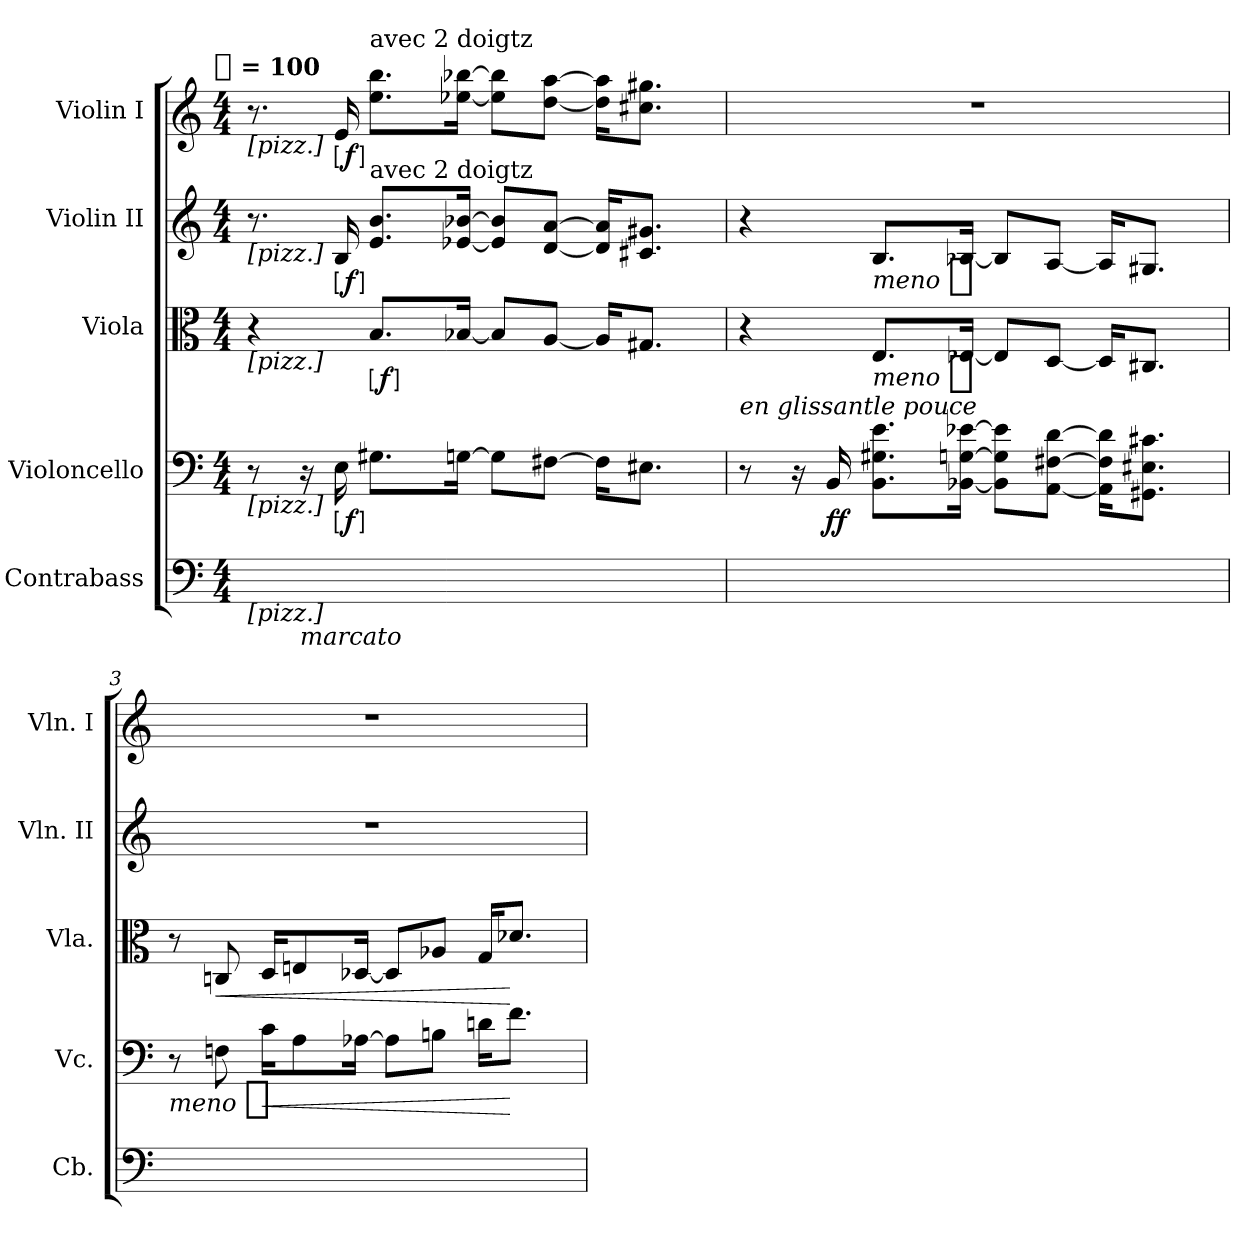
**kern	**kern	**dynam	**kern	**dynam	**kern	**dynam	**kern	**dynam
*part5	*part4	*part4	*part3	*part3	*part2	*part2	*part1	*part1
*staff5	*staff4	*staff4	*staff3	*staff3	*staff2	*staff2	*staff1	*staff1
*I"Contrabass	*I"Violoncello	*	*I"Viola	*	*I"Violin II	*	*I"Violin I	*
*I'Cb.	*I'Vc.	*	*I'Vla.	*	*I'Vln. II	*	*I'Vln. I	*
*clefF4	*clefF4	*	*clefC3	*	*clefG2	*	*clefG2	*
*ITrd7c12	*	*	*	*	*	*	*	*
*k[]	*k[]	*	*k[]	*	*k[]	*	*k[]	*
*C:	*C:	*	*C:	*	*C:	*	*C:	*
!!LO:TX:omd:t=[quarter] = 100
*M4/4	*M4/4	*	*M4/4	*	*M4/4	*	*M4/4	*
*MM100	*MM100	*	*MM100	*	*MM100	*	*MM100	*
=1	=1	=1	=1	=1	=1	=1	=1	=1
!	!	!	!	!	!	!	!LO:TX:b:t=[pizz.]	!
!	!	!	!	!	!LO:TX:b:t=[pizz.]	!	!	!
!	!	!	!LO:TX:b:t=[pizz.]	!	!	!	!	!
!	!LO:TX:b:t=[pizz.]	!	!	!	!	!	!	!
!LO:TX:b:t=[pizz.]	!	!	!	!	!	!	!	!
8ryy	8r	.	4r	.	8.r	.	8.r	.
!LO:TX:b:i:t=marcato	!	!	!	!	!	!	!	!
8ryy	16r	.	.	.	.	.	.	.
!	!	!LO:DY:ed=brack	!	!	!	!LO:DY:ed=brack	!	!LO:DY:ed=brack
.	16E	f	.	.	16B	f	16e	f
!	!	!	!	!	!	!	!LO:TX:a:t=avec 2 doigtz	!
!	!	!	!	!	!LO:TX:a:t=avec 2 doigtz	!	!	!
!	!	!	!	!LO:DY:ed=brack	!	!	!	!
8ryy	8.G#XL	.	8.BL	f	8.e 8.bL	.	8.ee 8.bbL	.
8ryy	.	.	.	.	.	.	.	.
.	[16GnJk	.	[16B-XJk	.	[16e-X [16b-XJk	.	[16ee-X [16bb-XJk	.
8ryy	8GL]	.	8B-L]	.	8e-] 8b-]L	.	8ee-] 8bb-]L	.
8ryy	[8F#XJ	.	[8AJ	.	[8d [8aJ	.	[8dd [8aaJ	.
8ryy	16F#KL]	.	16AKL]	.	16d] 16a]KL	.	16dd] 16aa]KL	.
.	8.E#XJ	.	8.G#XJ	.	8.c#X 8.g#XJ	.	8.cc#X 8.gg#XJ	.
8ryy	.	.	.	.	.	.	.	.
=2	=2	=2	=2	=2	=2	=2	=2	=2
!	!LO:TX:a:i:t=en glissantle pouce	!	!	!	!	!	!	!
8ryy	8r	.	4r	.	4r	.	1r	.
8ryy	16r	.	.	.	.	.	.	.
.	16BB	ff	.	.	.	.	.	.
!	!	!	!	!LO:DY:t=meno %s	!	!LO:DY:t=meno %s	!	!
8ryy	8.BB 8.G#X 8.eL	.	8.EL	f	8.BL	f	.	.
8ryy	.	.	.	.	.	.	.	.
.	[16BB-X [16Gn [16e-XJk	.	[16E-XJk	.	[16B-XJk	.	.	.
8ryy	8BB-] 8G] 8e-]L	.	8E-L]	.	8B-L]	.	.	.
8ryy	[8AA [8F#X [8dJ	.	[8DJ	.	[8AJ	.	.	.
8ryy	16AA] 16F#] 16d]KL	.	16DKL]	.	16AKL]	.	.	.
.	8.GG#X 8.E#X 8.c#XJ	.	8.C#XJ	.	8.G#XJ	.	.	.
8ryy	.	.	.	.	.	.	.	.
=3	=3	=3	=3	=3	=3	=3	=3	=3
!	!	!LO:DY:t=meno %s	!	!	!	!	!	!
8ryy	8r	f	8r	.	1r	.	1r	.
!	!	!	!	!LO:HP:b	!	!	!	!
8ryy	8Fn	.	8Cn	<	.	.	.	.
!	!	!LO:HP:b	!	!	!	!	!	!
8ryy	16cKL	<	16DKL	.	.	.	.	.
.	8A	.	8En	.	.	.	.	.
8ryy	.	.	.	.	.	.	.	.
.	[16A-XJk	.	[16D-XJk	.	.	.	.	.
8ryy	8A-L]	.	8D-L]	.	.	.	.	.
8ryy	8BnJ	.	8A-XJ	.	.	.	.	.
8ryy	16dnKL	.	16GKL	.	.	.	.	.
.	8.fJ	[	8.d-XJ	[	.	.	.	.
8ryy	.	.	.	.	.	.	.	.
=	=	=	=	=	=	=	=	=
*-	*-	*-	*-	*-	*-	*-	*-	*-
